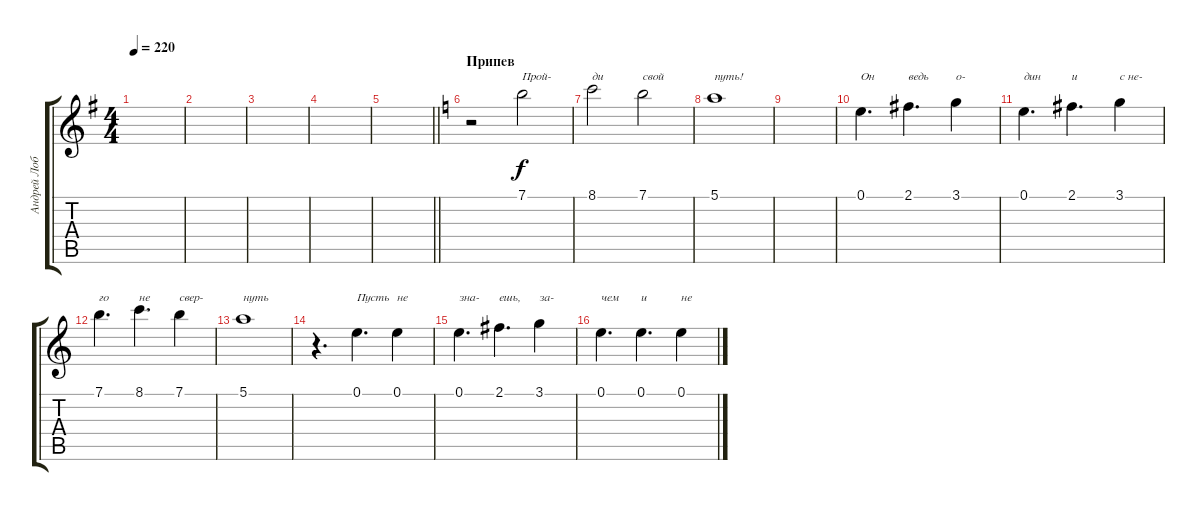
\track ("Андрей Лобашев" "Андрей Лоб") {instrument contrabass}
\staff {score tabs}
\tuning (E4 B3 G3 D3 A2 E2) {hide}
\ts (4 4)
\tempo 220
\clef g2
\ks g
|
|
|
|
\barLineRight lightlight
|
\section ("" "Припев")
\ks c
r.2 7.1.2{txt "Прой-"} |
8.1.2{txt "ди"} 7.1.2{txt "свой"} |
5.1.1{txt "путь!"} |
|
0.1.4{d txt "Он"} 2.1.4{d txt "ведь"} 3.1.4{txt "о-"} |
0.1.4{d txt "дин"} 2.1.4{d txt "и"} 3.1.4{txt "с не-"} |
7.1.4{d txt "го"} 8.1.4{d txt "не"} 7.1.4{txt "свер-"} |
5.1.1{txt "нуть"} |
r.4{d} 0.1.4{d txt "Пусть"} 0.1.4{txt "не"} |
0.1.4{d txt "зна-"} 2.1.4{d txt "ешь,"} 3.1.4{txt "за-"} |
0.1.4{d txt "чем"} 0.1.4{d txt "и"} 0.1.4{txt "не"}
